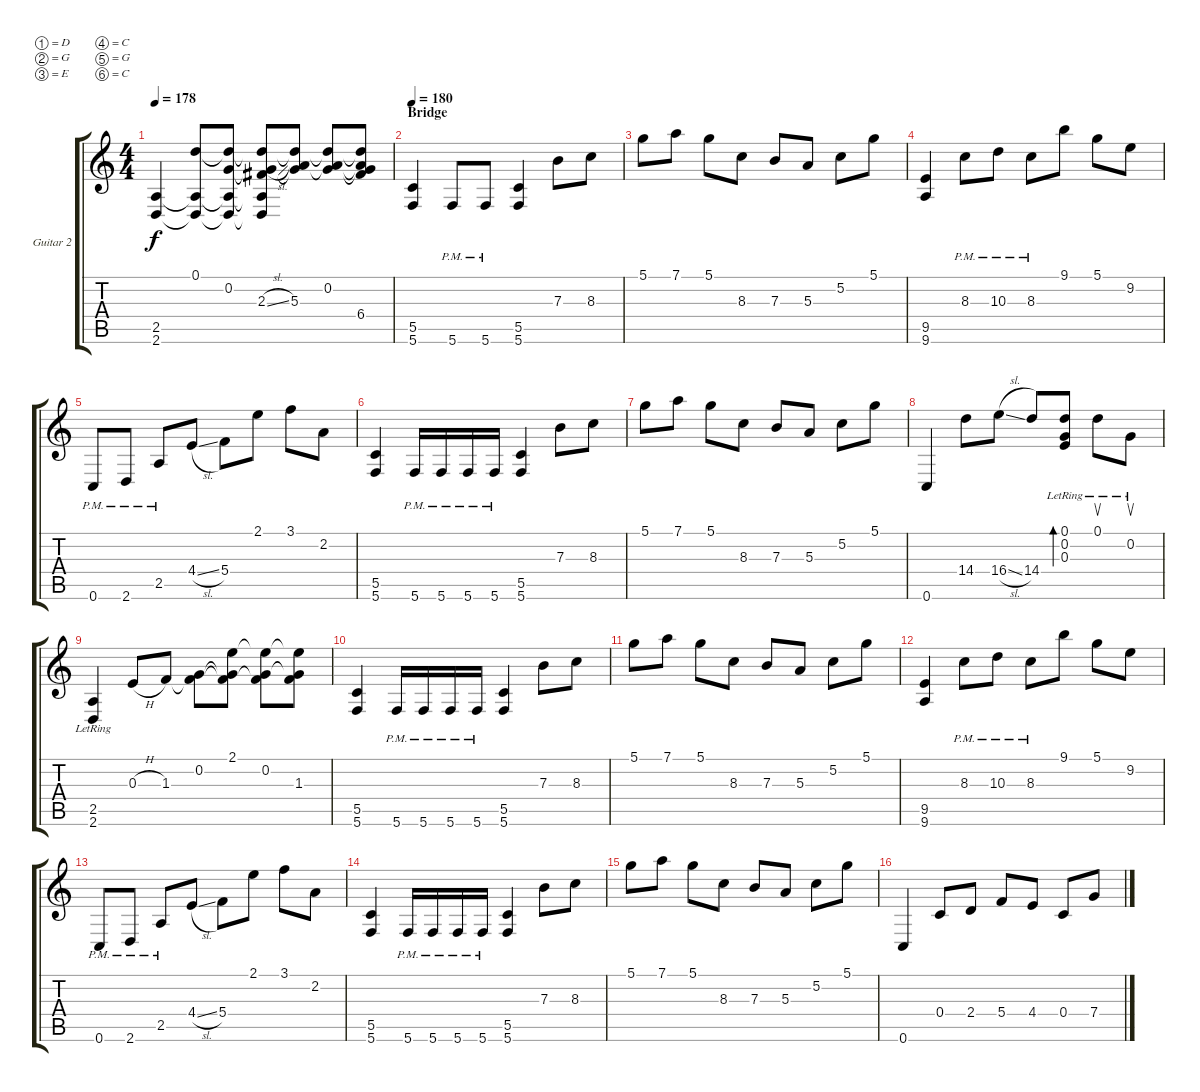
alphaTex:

\bracketExtendMode groupsimilarinstruments
\firstSystemTrackNameOrientation horizontal
\otherSystemsTrackNameOrientation horizontal
\track ("Rythm Guitar 2" "Guitar 2") {instrument distortionguitar}
\staff {score tabs}
\tuning (D4 G3 E3 C3 G2 C2)
\ts (4 4)
\tempo 178
\clef g2
\ks c
(2.6 2.5).4{dy f} (0.1 2.5{t} 2.6{t}).8 (0.2 0.1{t} 2.5{t} 2.6{t}).8 (2.3{sl} 0.1{t} 0.2{t} 2.5{t} 2.6{t}).8 (5.3 0.1{t} 0.2{t}).8 (0.2 0.1{t} 5.3{t}).8 (6.4 0.1{t} 0.2{t} 5.3{t}).8 |
\section ("" "Bridge")
\tempo 180
(5.6 5.5).4 5.6{pm}.8 5.6{pm}.8 (5.6 5.5).4 7.3.8 8.3.8 |
5.1.8 7.1.8 5.1.8 8.3.8 7.3.8 5.3.8 5.2.8 5.1.8 |
(9.6 9.5).4 8.3{pm}.8 10.3{pm}.8 8.3{pm}.8 9.1.8 5.1.8 9.2.8 |
0.6{pm}.8 2.6{pm}.8 2.5{pm}.8 4.4{sl}.8 5.4.8 2.1.8 3.1.8 2.2.8 |
(5.6 5.5).4 5.6{pm}.16 5.6{pm}.16 5.6{pm}.16 5.6{pm}.16 (5.6 5.5).4 7.3.8 8.3.8 |
5.1.8 7.1.8 5.1.8 8.3.8 7.3.8 5.3.8 5.2.8 5.1.8 |
0.6.4 14.4.8 16.4{sl}.8 14.4.8 (0.2{lr} 0.1{lr} 0.3{lr}).8{bd 36} 0.1{lr}.8{su} 0.2{lr}.8{su} |
(2.6{lr} 2.5{lr}).4 0.3{h}.8 1.3.8 (1.3{t} 0.2).8 (2.1 1.3{t} 0.2{t}).8 (0.2 1.3{t} 2.1{t}).8 (1.3 2.1{t} 0.2{t}).8 |
(5.6 5.5).4 5.6{pm}.16 5.6{pm}.16 5.6{pm}.16 5.6{pm}.16 (5.6 5.5).4 7.3.8 8.3.8 |
5.1.8 7.1.8 5.1.8 8.3.8 7.3.8 5.3.8 5.2.8 5.1.8 |
(9.6 9.5).4 8.3{pm}.8 10.3{pm}.8 8.3{pm}.8 9.1.8 5.1.8 9.2.8 |
0.6{pm}.8 2.6{pm}.8 2.5{pm}.8 4.4{sl}.8 5.4.8 2.1.8 3.1.8 2.2.8 |
(5.6 5.5).4 5.6{pm}.16 5.6{pm}.16 5.6{pm}.16 5.6{pm}.16 (5.6 5.5).4 7.3.8 8.3.8 |
5.1.8 7.1.8 5.1.8 8.3.8 7.3.8 5.3.8 5.2.8 5.1.8 |
0.6.4 0.4.8 2.4.8 5.4.8 4.4.8 0.4.8 7.4.8
